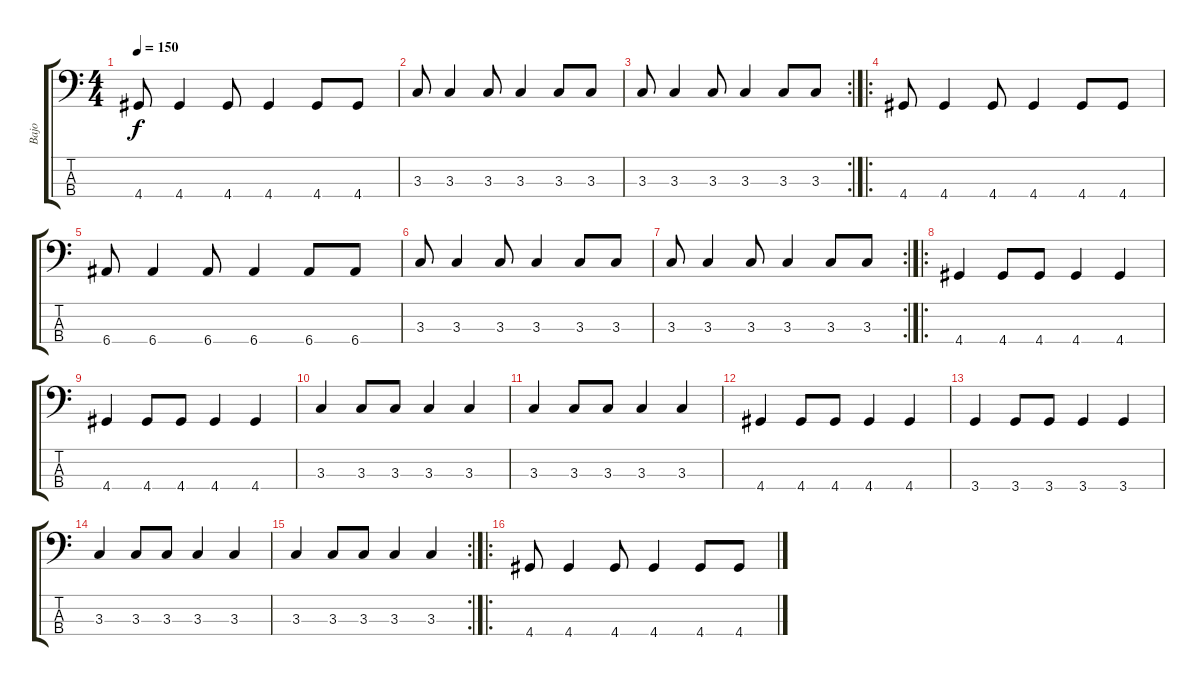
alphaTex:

\track ("Bajo" "Bajo") {instrument electricbassfinger}
\staff {score tabs}
\tuning (G2 D2 A1 E1) {hide}
\ts (4 4)
\tempo 150
\clef f4
\ks c
4.4.8{dy f} 4.4.4 4.4.8 4.4.4 4.4.8 4.4.8 |
3.3.8 3.3.4 3.3.8 3.3.4 3.3.8 3.3.8 |
\rc 2
3.3.8 3.3.4 3.3.8 3.3.4 3.3.8 3.3.8 |
\ro
4.4.8 4.4.4 4.4.8 4.4.4 4.4.8 4.4.8 |
6.4.8 6.4.4 6.4.8 6.4.4 6.4.8 6.4.8 |
3.3.8 3.3.4 3.3.8 3.3.4 3.3.8 3.3.8 |
\rc 2
3.3.8 3.3.4 3.3.8 3.3.4 3.3.8 3.3.8 |
\ro
4.4.4 4.4.8 4.4.8 4.4.4 4.4.4 |
4.4.4 4.4.8 4.4.8 4.4.4 4.4.4 |
3.3.4 3.3.8 3.3.8 3.3.4 3.3.4 |
3.3.4 3.3.8 3.3.8 3.3.4 3.3.4 |
4.4.4 4.4.8 4.4.8 4.4.4 4.4.4 |
3.4.4 3.4.8 3.4.8 3.4.4 3.4.4 |
3.3.4 3.3.8 3.3.8 3.3.4 3.3.4 |
\rc 2
3.3.4 3.3.8 3.3.8 3.3.4 3.3.4 |
\ro
4.4.8 4.4.4 4.4.8 4.4.4 4.4.8 4.4.8
